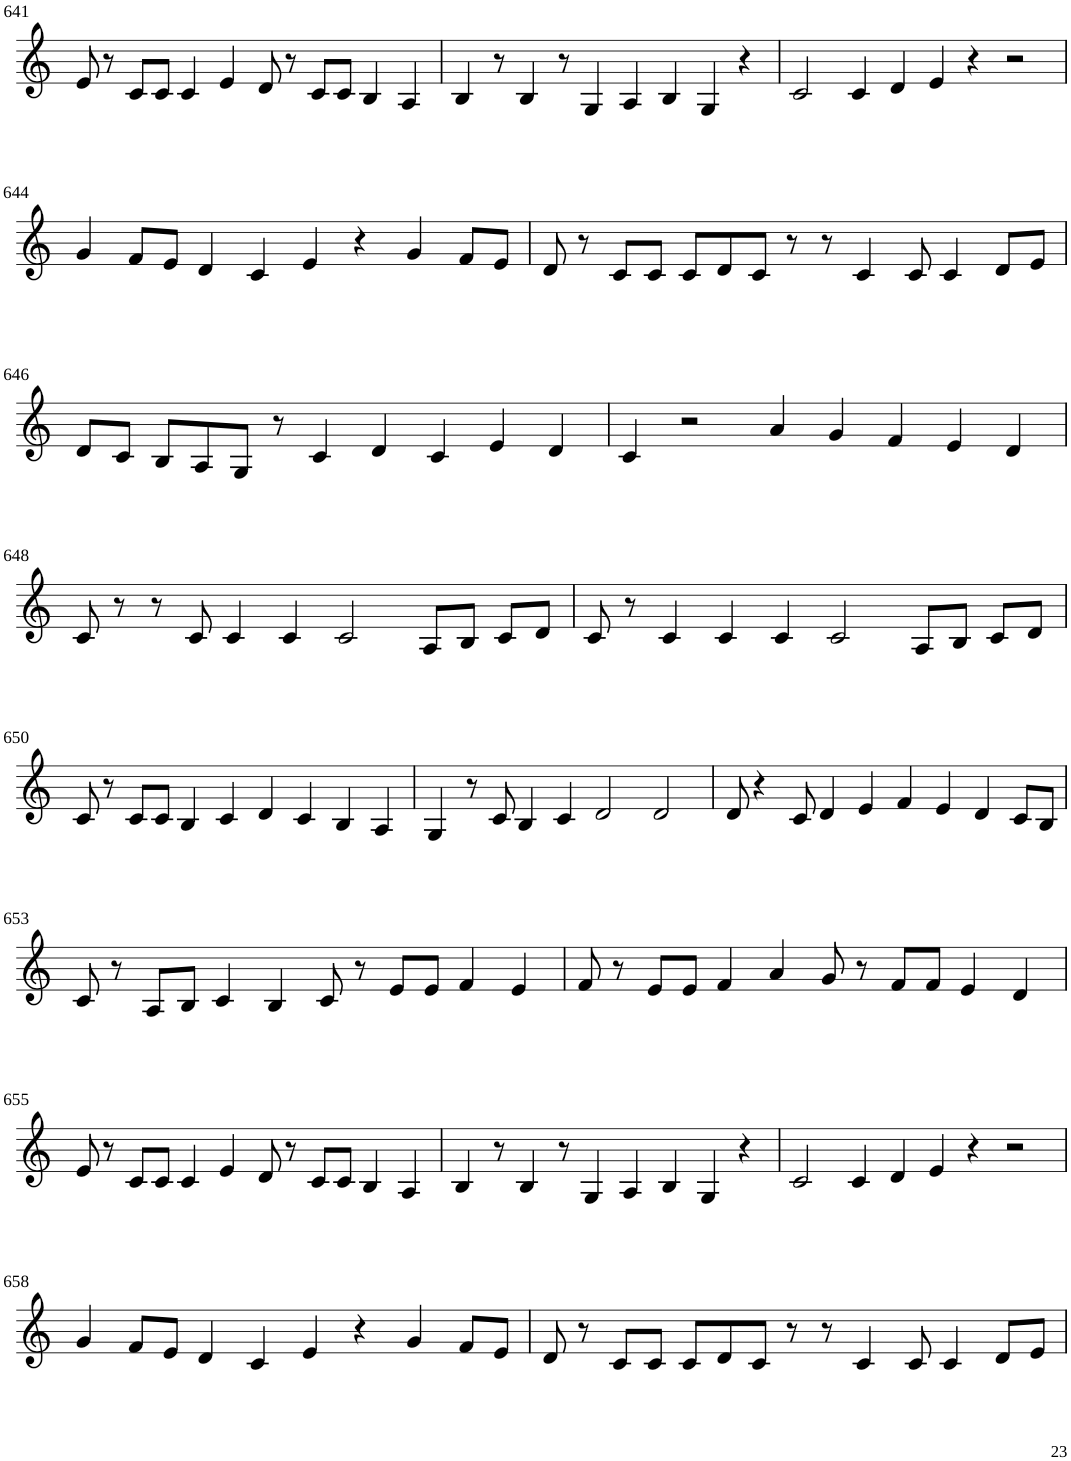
**kern
*part1
*staff1
*I"Violin
!!LO:PB:g=z
*clefG2
*k[]
*M8/4
=641
8e/
8r
8c/L
8c/J
4c/
4e/
8d/
8r
8c/L
8c/J
4B/
4A/
=642
4B/
8r
4B/
8r
4G/
4A/
4B/
4G/
4r
=643
2c/
4c/
4d/
4e/
4r
2r
!!LO:LB:g=z
=644
4g/
8f/L
8e/J
4d/
4c/
4e/
4r
4g/
8f/L
8e/J
=645
8d/
8r
8c/L
8c/J
8c/L
8d/
8c/J
8r
8r
4c/
8c/
4c/
8d/L
8e/J
!!LO:LB:g=z
=646
8d/L
8c/J
8B/L
8A/
8G/J
8r
4c/
4d/
4c/
4e/
4d/
=647
4c/
2r
4a/
4g/
4f/
4e/
4d/
!!LO:LB:g=z
=648
8c/
8r
8r
8c/
4c/
4c/
2c/
8A/L
8B/J
8c/L
8d/J
=649
8c/
8r
4c/
4c/
4c/
2c/
8A/L
8B/J
8c/L
8d/J
!!LO:LB:g=z
=650
8c/
8r
8c/L
8c/J
4B/
4c/
4d/
4c/
4B/
4A/
=651
4G/
8r
8c/
4B/
4c/
2d/
2d/
=652
8d/
4r
8c/
4d/
4e/
4f/
4e/
4d/
8c/L
8B/J
!!LO:LB:g=z
=653
8c/
8r
8A/L
8B/J
4c/
4B/
8c/
8r
8e/L
8e/J
4f/
4e/
=654
8f/
8r
8e/L
8e/J
4f/
4a/
8g/
8r
8f/L
8f/J
4e/
4d/
!!LO:LB:g=z
=655
8e/
8r
8c/L
8c/J
4c/
4e/
8d/
8r
8c/L
8c/J
4B/
4A/
=656
4B/
8r
4B/
8r
4G/
4A/
4B/
4G/
4r
=657
2c/
4c/
4d/
4e/
4r
2r
!!LO:LB:g=z
=658
4g/
8f/L
8e/J
4d/
4c/
4e/
4r
4g/
8f/L
8e/J
=659
8d/
8r
8c/L
8c/J
8c/L
8d/
8c/J
8r
8r
4c/
8c/
4c/
8d/L
8e/J
=
*-
